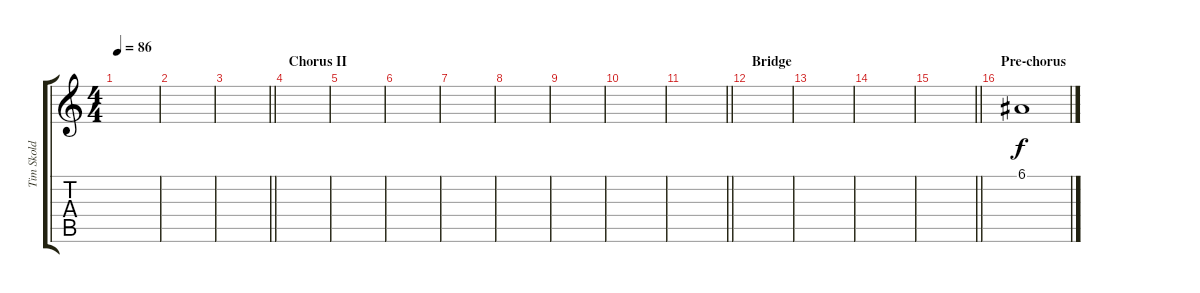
\track ("Tim Skold III" "Tim Skold ") {instrument stringensemble1}
\staff {score tabs}
\tuning (E4 B3 G3 D3 A2 E2) {hide}
\ts (4 4)
\tempo 86
\clef g2
\ks c
|
|
\barLineRight lightlight
|
\section ("" "Chorus II")
|
|
|
|
|
|
|
\barLineRight lightlight
|
\section ("" "Bridge")
|
|
|
\barLineRight lightlight
|
\section ("" "Pre-chorus")
6.1.1{volume 6}
